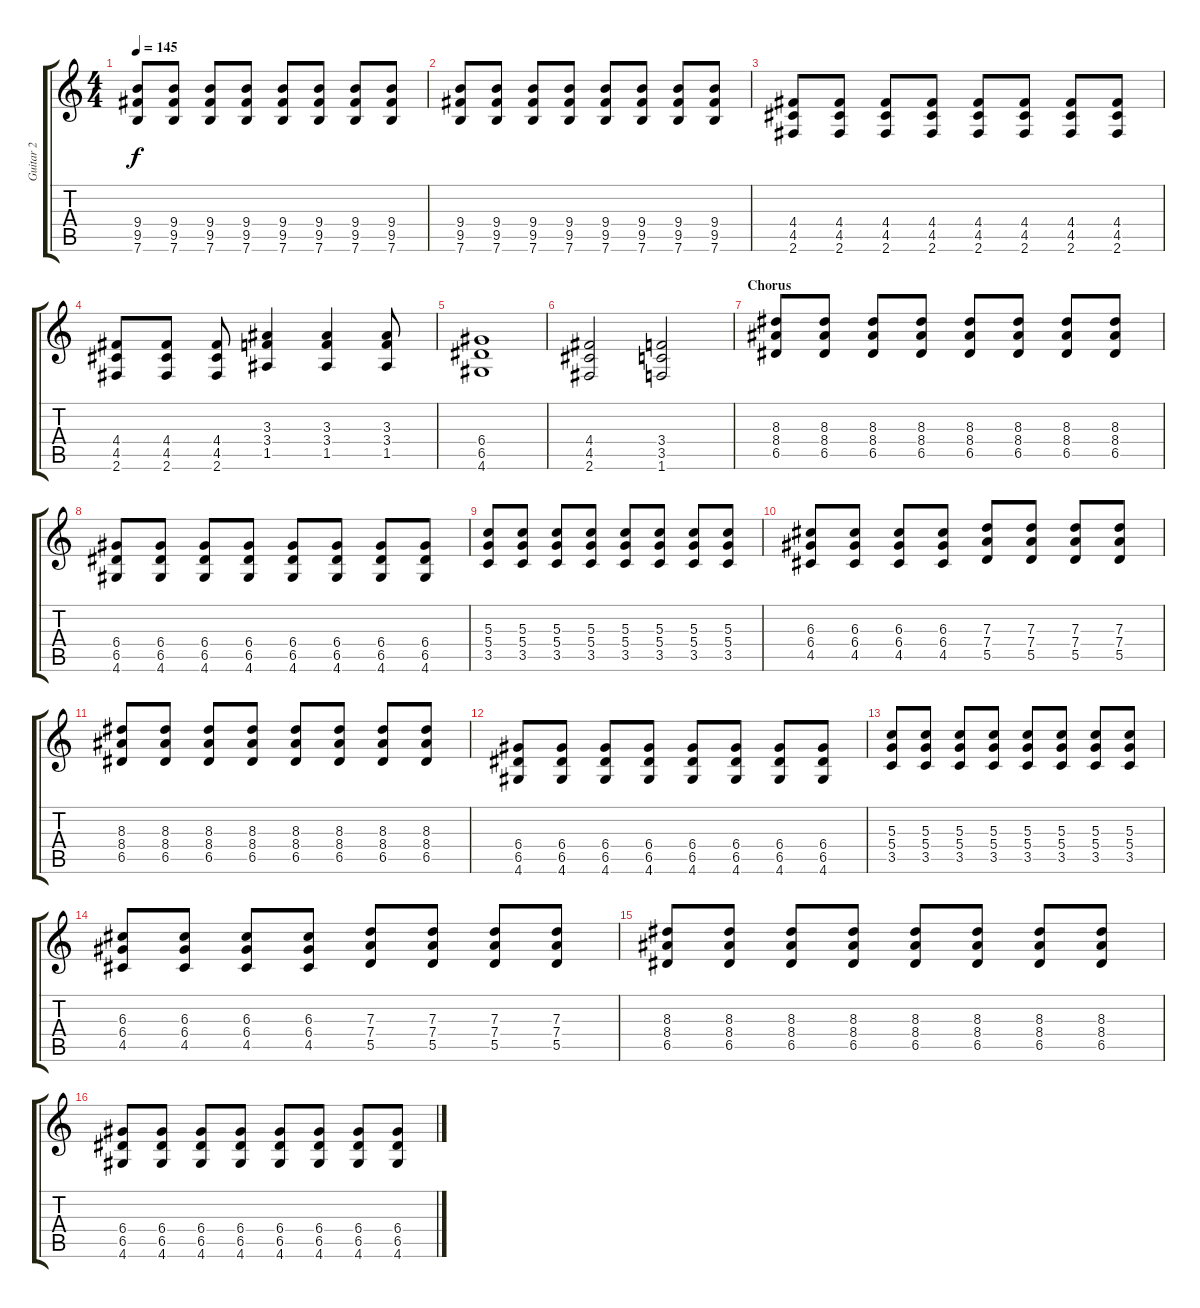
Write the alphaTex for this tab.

\track ("Guitar 2" "Guitar 2") {instrument distortionguitar}
\staff {score tabs}
\tuning (E4 B3 G3 D3 A2 E2) {hide}
\ts (4 4)
\tempo 145
\clef g2
\ks c
(9.4 9.5 7.6).8{dy f} (9.4 9.5 7.6).8 (9.4 9.5 7.6).8 (9.4 9.5 7.6).8 (9.4 9.5 7.6).8 (9.4 9.5 7.6).8 (9.4 9.5 7.6).8 (9.4 9.5 7.6).8 |
(9.4 9.5 7.6).8 (9.4 9.5 7.6).8 (9.4 9.5 7.6).8 (9.4 9.5 7.6).8 (9.4 9.5 7.6).8 (9.4 9.5 7.6).8 (9.4 9.5 7.6).8 (9.4 9.5 7.6).8 |
(4.4 4.5 2.6).8{volume 10} (4.4 4.5 2.6).8 (4.4 4.5 2.6).8 (4.4 4.5 2.6).8 (4.4 4.5 2.6).8 (4.4 4.5 2.6).8 (4.4 4.5 2.6).8 (4.4 4.5 2.6).8 |
(4.4 4.5 2.6).8 (4.4 4.5 2.6).8 (4.4 4.5 2.6).8 (3.3 3.4 1.5).4 (3.3 3.4 1.5).4 (3.3 3.4 1.5).8 |
(6.4 6.5 4.6).1 |
(4.4 4.5 2.6).2 (3.4 3.5 1.6).2 |
\section ("" "Chorus")
(8.3 8.4 6.5).8 (8.3 8.4 6.5).8 (8.3 8.4 6.5).8 (8.3 8.4 6.5).8 (8.3 8.4 6.5).8 (8.3 8.4 6.5).8 (8.3 8.4 6.5).8 (8.3 8.4 6.5).8 |
(6.4 6.5 4.6).8 (6.4 6.5 4.6).8 (6.4 6.5 4.6).8 (6.4 6.5 4.6).8 (6.4 6.5 4.6).8 (6.4 6.5 4.6).8 (6.4 6.5 4.6).8 (6.4 6.5 4.6).8 |
(5.3 5.4 3.5).8 (5.3 5.4 3.5).8 (5.3 5.4 3.5).8 (5.3 5.4 3.5).8 (5.3 5.4 3.5).8 (5.3 5.4 3.5).8 (5.3 5.4 3.5).8 (5.3 5.4 3.5).8 |
(6.3 6.4 4.5).8 (6.3 6.4 4.5).8 (6.3 6.4 4.5).8 (6.3 6.4 4.5).8 (7.3 7.4 5.5).8 (7.3 7.4 5.5).8 (7.3 7.4 5.5).8 (7.3 7.4 5.5).8 |
(8.3 8.4 6.5).8 (8.3 8.4 6.5).8 (8.3 8.4 6.5).8 (8.3 8.4 6.5).8 (8.3 8.4 6.5).8 (8.3 8.4 6.5).8 (8.3 8.4 6.5).8 (8.3 8.4 6.5).8 |
(6.4 6.5 4.6).8 (6.4 6.5 4.6).8 (6.4 6.5 4.6).8 (6.4 6.5 4.6).8 (6.4 6.5 4.6).8 (6.4 6.5 4.6).8 (6.4 6.5 4.6).8 (6.4 6.5 4.6).8 |
(5.3 5.4 3.5).8 (5.3 5.4 3.5).8 (5.3 5.4 3.5).8 (5.3 5.4 3.5).8 (5.3 5.4 3.5).8 (5.3 5.4 3.5).8 (5.3 5.4 3.5).8 (5.3 5.4 3.5).8 |
(6.3 6.4 4.5).8 (6.3 6.4 4.5).8 (6.3 6.4 4.5).8 (6.3 6.4 4.5).8 (7.3 7.4 5.5).8 (7.3 7.4 5.5).8 (7.3 7.4 5.5).8 (7.3 7.4 5.5).8 |
(8.3 8.4 6.5).8 (8.3 8.4 6.5).8 (8.3 8.4 6.5).8 (8.3 8.4 6.5).8 (8.3 8.4 6.5).8 (8.3 8.4 6.5).8 (8.3 8.4 6.5).8 (8.3 8.4 6.5).8 |
(6.4 6.5 4.6).8 (6.4 6.5 4.6).8 (6.4 6.5 4.6).8 (6.4 6.5 4.6).8 (6.4 6.5 4.6).8 (6.4 6.5 4.6).8 (6.4 6.5 4.6).8 (6.4 6.5 4.6).8
